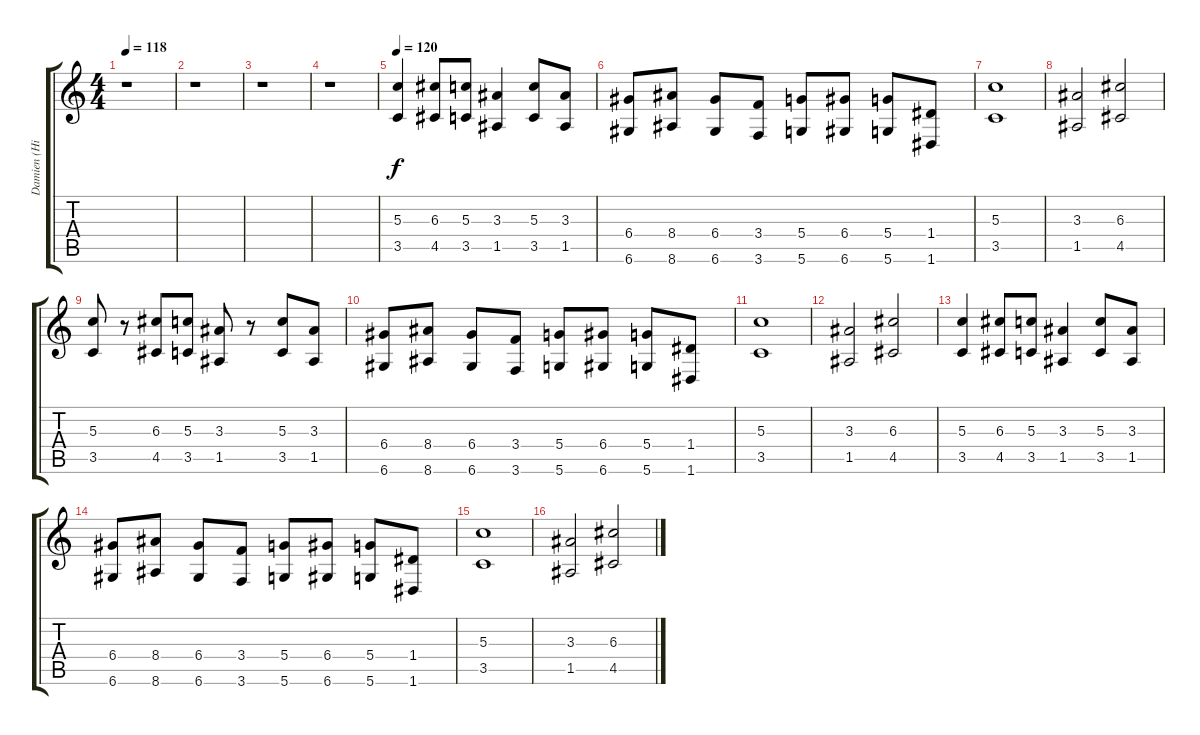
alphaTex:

\track ("Damien (HighKeyb)" "Damien (Hi") {instrument stringensemble1}
\staff {score tabs}
\tuning (E5 B4 G4 D4 A3 D3) {hide}
\ts (4 4)
\tempo 118
\clef g2
\ks c
r.1{dy f} |
r.1 |
r.1 |
r.1 |
\tempo 120
(5.3 3.5).4{instrument stringensemble1} (6.3 4.5).8 (5.3 3.5).8 (3.3 1.5).4 (5.3 3.5).8 (3.3 1.5).8 |
(6.4 6.6).8 (8.4 8.6).8 (6.4 6.6).8 (3.4 3.6).8 (5.4 5.6).8 (6.4 6.6).8 (5.4 5.6).8 (1.4 1.6).8 |
(5.3 3.5).1 |
(3.3 1.5).2 (6.3 4.5).2 |
(5.3 3.5).8 r.8 (6.3 4.5).8 (5.3 3.5).8 (3.3 1.5).8 r.8 (5.3 3.5).8 (3.3 1.5).8 |
(6.4 6.6).8 (8.4 8.6).8 (6.4 6.6).8 (3.4 3.6).8 (5.4 5.6).8 (6.4 6.6).8 (5.4 5.6).8 (1.4 1.6).8 |
(5.3 3.5).1 |
(3.3 1.5).2 (6.3 4.5).2 |
(5.3 3.5).4 (6.3 4.5).8 (5.3 3.5).8 (3.3 1.5).4 (5.3 3.5).8 (3.3 1.5).8 |
(6.4 6.6).8 (8.4 8.6).8 (6.4 6.6).8 (3.4 3.6).8 (5.4 5.6).8 (6.4 6.6).8 (5.4 5.6).8 (1.4 1.6).8 |
(5.3 3.5).1 |
(3.3 1.5).2 (6.3 4.5).2
